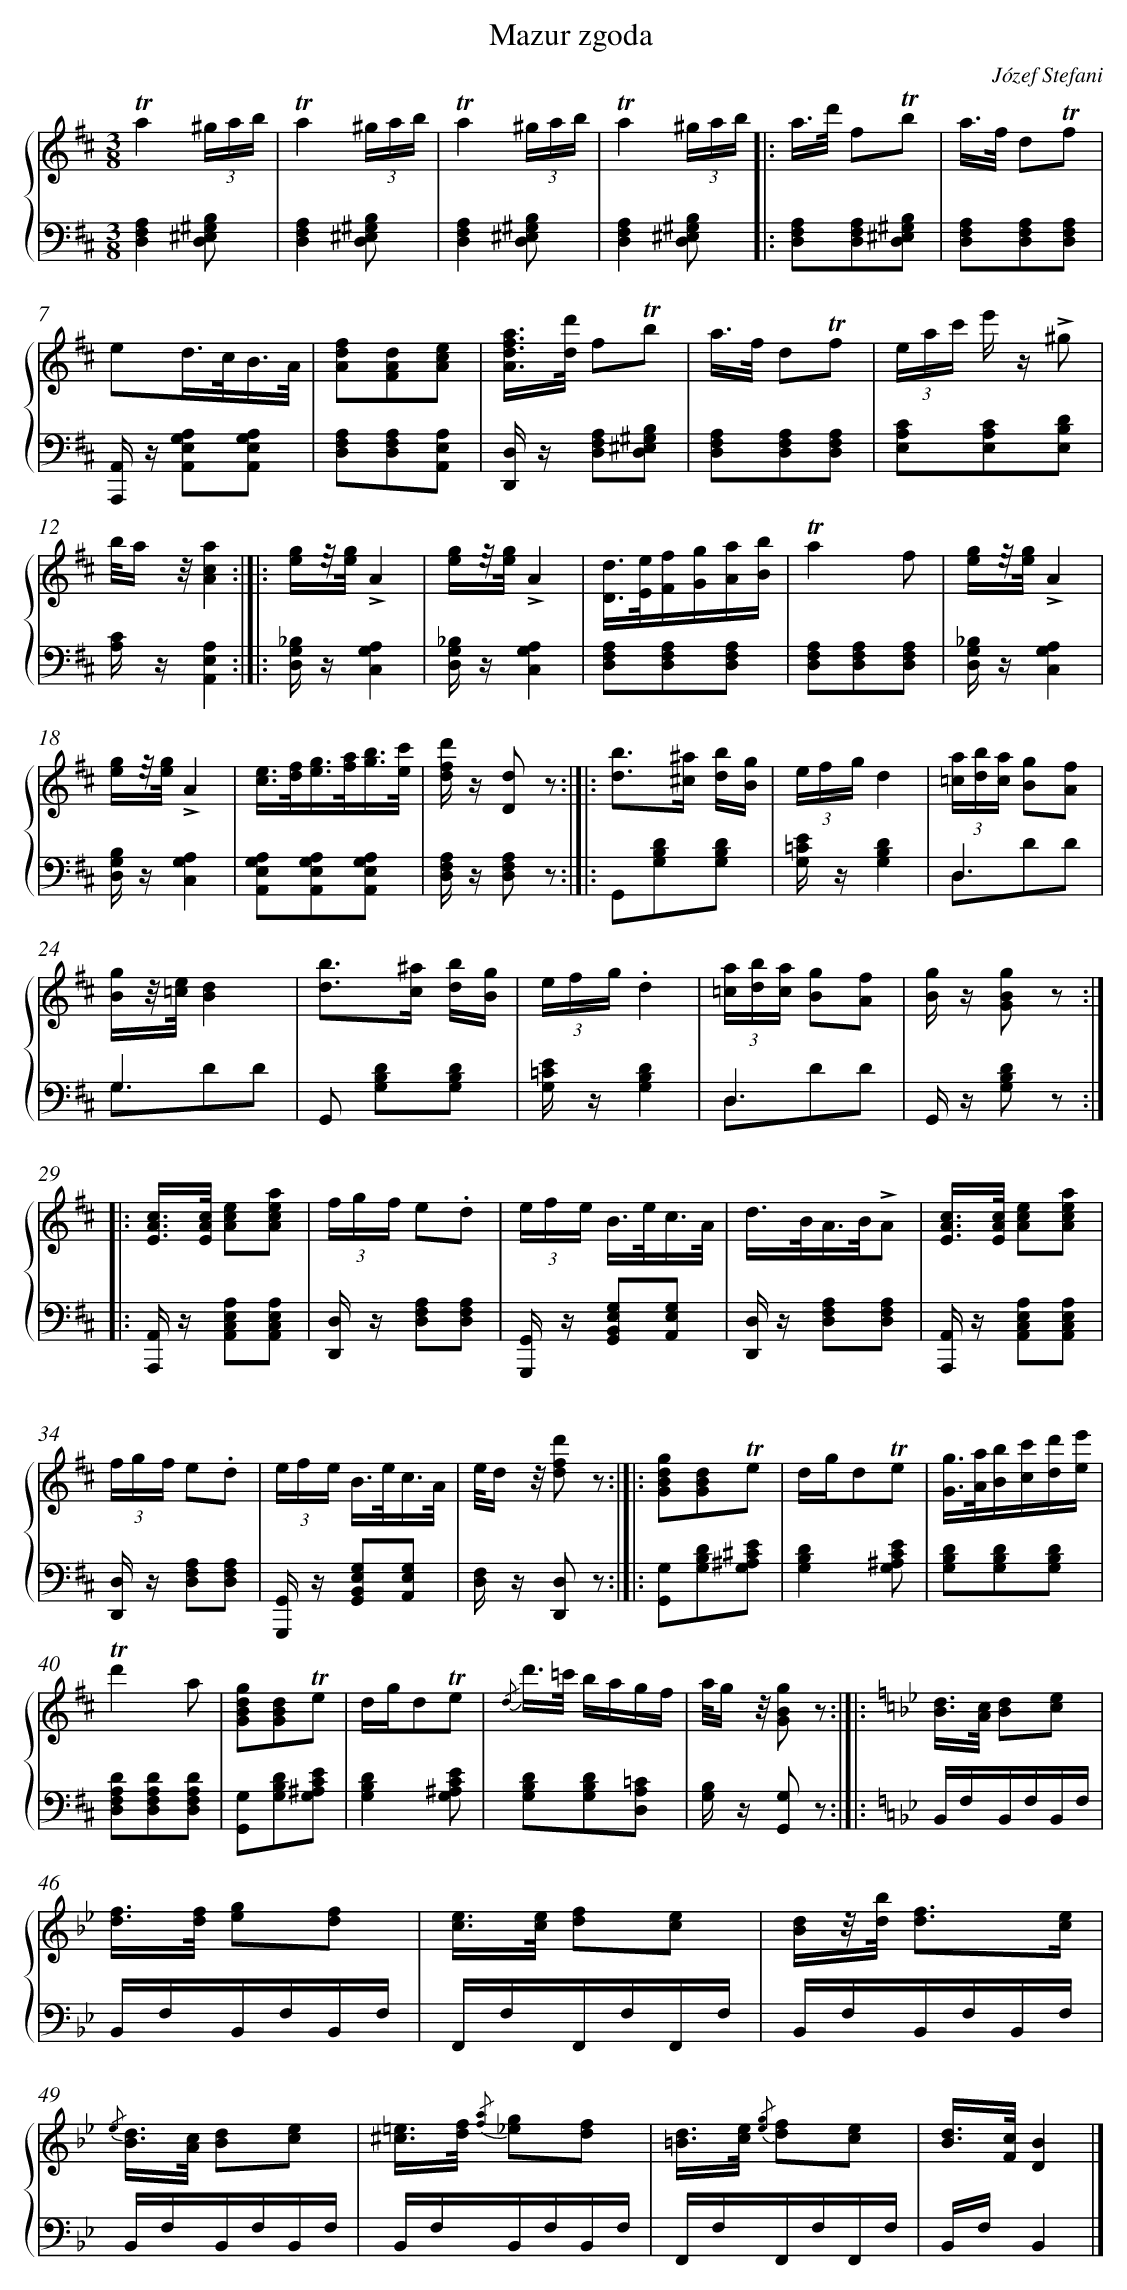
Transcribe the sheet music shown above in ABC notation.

X:1
T: Mazur zgoda
C: Józef Stefani
L: 1/8
M: 3/8
%%staves {1 2}
V: 1 clef=treble
V: 2 clef=bass
K: D
[V:1] !trill!a2(3^g/a/b/ |
[V:2] [A,2F,2D,2][B,^G,^E,D,] |
[V:1] !trill!a2(3^g/a/b/ |
[V:2] [A,2F,2D,2][B,^G,^E,D,] |
[V:1] !trill!a2(3^g/a/b/ |
[V:2] [A,2F,2D,2][B,^G,^E,D,] |
[V:1] !trill!a2(3^g/a/b/ ]|:
[V:2] [A,2F,2D,2][B,^G,^E,D,] ]|:
[V:1] a/>d'/ f!trill!b |
[V:2] [A,F,D,][A,F,D,][B,^G,^E,D,] |
[V:1] a/>f/ d!trill!f |
[V:2] [A,F,D,][A,F,D,][A,F,D,] |
[V:1] ed/>c/B3//A// |
[V:2] [A,,/A,,,/] z/ [A,G,E,A,,][A,G,E,A,,] |
[V:1] [fdA][dAF][ecA] |
[V:2] [A,F,D,][A,F,D,][A,E,A,,] |
[V:1] [a/f/d/A/]>[d'/d/] f!trill!b |
[V:2] [D,/D,,/] z/ [A,F,D,][B,^G,^E,D,] |
[V:1] a/>f/ d!trill!f |
[V:2] [A,F,D,][A,F,D,][A,F,D,] |
[V:1] (3e/a/c'/ e'/ z/ !accent!^g |
[V:2] [CA,E,][CA,E,][DB,E,] |
[V:1] b//a/ z//[a2c2A2] :|]|:
[V:2] [C/A,/] z/[A,2E,2A,,2] :|]|:
[V:1] [g/e/]z//[g//e//]!accent!A2 |
[V:2] [_B,/G,/D,/] z/[A,2G,2C,2] |
[V:1] [g/e/]z//[g//e//]!accent!A2 |
[V:2] [_B,/G,/D,/] z/[A,2G,2C,2] |
[V:1] [d/D/]>[e/E/][f/F/][g/G/][a/A/][b/B/] |
[V:2] [A,F,D,][A,F,D,][A,F,D,] |
[V:1] !trill!a2f |
[V:2] [A,F,D,][A,F,D,][A,F,D,] |
[V:1] [g/e/]z//[g//e//]!accent!A2 |
[V:2] [_B,/G,/D,/] z/[A,2G,2C,2] |
[V:1] [g/e/]z//[g//e//]!accent!A2 |
[V:2] [B,/G,/D,/] z/[A,2G,2C,2] |
[V:1] [e/c/]>[f/d/][g/e/]>[a/f/][b3//g3//][c'//e//] |
[V:2] [A,G,E,A,,][A,G,E,A,,][A,G,E,A,,] |
[V:1] [d'/f/d/] z/ [dD] z :|]|:
[V:2] [A,/F,/D,/] z/ [A,F,D,] z :|]|:
[V:1] [bd]>[^a^c] [b/d/][g/B/] |
[V:2] G,,[DB,G,][DB,G,] |
[V:1] (3e/f/g/d2 |
[V:2] [E/=C/G,/] z/[D2B,2G,2] |
[V:1] (3[a/=c/][b/d/][a/c/] [gB][fA] |
[V:2] D,3 & D,DD |
[V:1] [g/B/]z//[e//=c//][d2B2] |
[V:2] G,3 & G,DD |
[V:1] [bd]>[^ac] [b/d/][g/B/] |
[V:2] G,, [DB,G,][DB,G,] |
[V:1] (3e/f/g/.d2 |
[V:2] [E/=C/G,/] z/[D2B,2G,2] |
[V:1] (3[a/=c/][b/d/][a/c/] [gB][fA] |
[V:2] D,3 & D,DD |
[V:1] [g/B/] z/ [gBG] z :|]|:
[V:2] G,,/ z/ [DB,G,] z :|]|:
[V:1] [c/A/E/]>[c/A/E/] [ecA][aecA] |
[V:2] [A,,/A,,,/] z/ [A,E,C,A,,][A,E,C,A,,] |
[V:1] (3f/g/f/ e.d |
[V:2] [D,/D,,/] z/ [A,F,D,][A,F,D,] |
[V:1] (3e/f/e/ B/>e/c3//A// |
[V:2] [G,,/G,,,/] z/ [G,E,B,,G,,][G,E,A,,] |
[V:1] d/>B/A/>B/!accent!A |
[V:2] [D,/D,,/] z/ [A,F,D,][A,F,D,] |
[V:1] [c/A/E/]>[c/A/E/] [ecA][aecA] |
[V:2] [A,,/A,,,/] z/ [A,E,C,A,,][A,E,C,A,,] |
[V:1] (3f/g/f/ e.d |
[V:2] [D,/D,,/] z/ [A,F,D,][A,F,D,] |
[V:1] (3e/f/e/ B/>e/c3//A// |
[V:2] [G,,/G,,,/] z/ [G,E,B,,G,,][G,E,A,,] |
[V:1] e//d/ z// [d'fd] z :|]|:
[V:2] [F,/D,/] z/ [D,D,,] z :|]|:
[V:1] [gdBG][dBG]!trill!e |
[V:2] [G,G,,][DB,G,][E^C^A,G,] |
[V:1] d/g/d!trill!e |
[V:2] [D2B,2G,2][EC^A,G,] |
[V:1] [g/G/]>[a/A/][b/B/][c'/c/][d'/d/][e'/e/] |
[V:2] [DB,G,][DB,G,][DB,G,] |
[V:1] !trill!d'2a |
[V:2] [DA,F,D,][DA,F,D,][DA,F,D,] |
[V:1] [gdBG][dBG]!trill!e |
[V:2] [G,G,,][DB,G,][EC^A,G,] |
[V:1] d/g/d!trill!e |
[V:2] [D2B,2G,2][EC^A,G,] |
[V:1] {/d} d'/>=c'/ b/a/g/f/ |
[V:2] [DB,G,][DB,G,][=CA,D,] |
[V:1] a//g/ z// [gBG] z :|]|:
[V:2] [B,/G,/] z/ [G,G,,] z :|]|:
[V:1]  [K:Bb] [d/B/]>[c/A/] [dB][ec] |
[V:2]  [K:Bb] B,,/F,/B,,/F,/B,,/F,/ |
[V:1] [f/d/]>[f/d/] [ge][fd] |
[V:2] B,,/F,/B,,/F,/B,,/F,/ |
[V:1] [e/c/]>[e/c/] [fd][ec] |
[V:2] F,,/F,/F,,/F,/F,,/F,/ |
[V:1] [d/B/]z//[b//d//] [f3/d3/][e/c/] |
[V:2] B,,/F,/B,,/F,/B,,/F,/ |
[V:1] {/e} [d/B/]>[c/A/] [dB][ec] |
[V:2] B,,/F,/B,,/F,/B,,/F,/ |
[V:1] [=e/^c/]>[f/d/] {/[af]} [g_e][fd] |
[V:2] B,,/F,/B,,/F,/B,,/F,/ |
[V:1] [d/=B/]>[e/c/] {/[ge]} [fd][ec] |
[V:2] F,,/F,/F,,/F,/F,,/F,/ |
[V:1] [d/B/]>[c/F/][B2D2] |]
[V:2] B,,/F,/B,,2 |]
